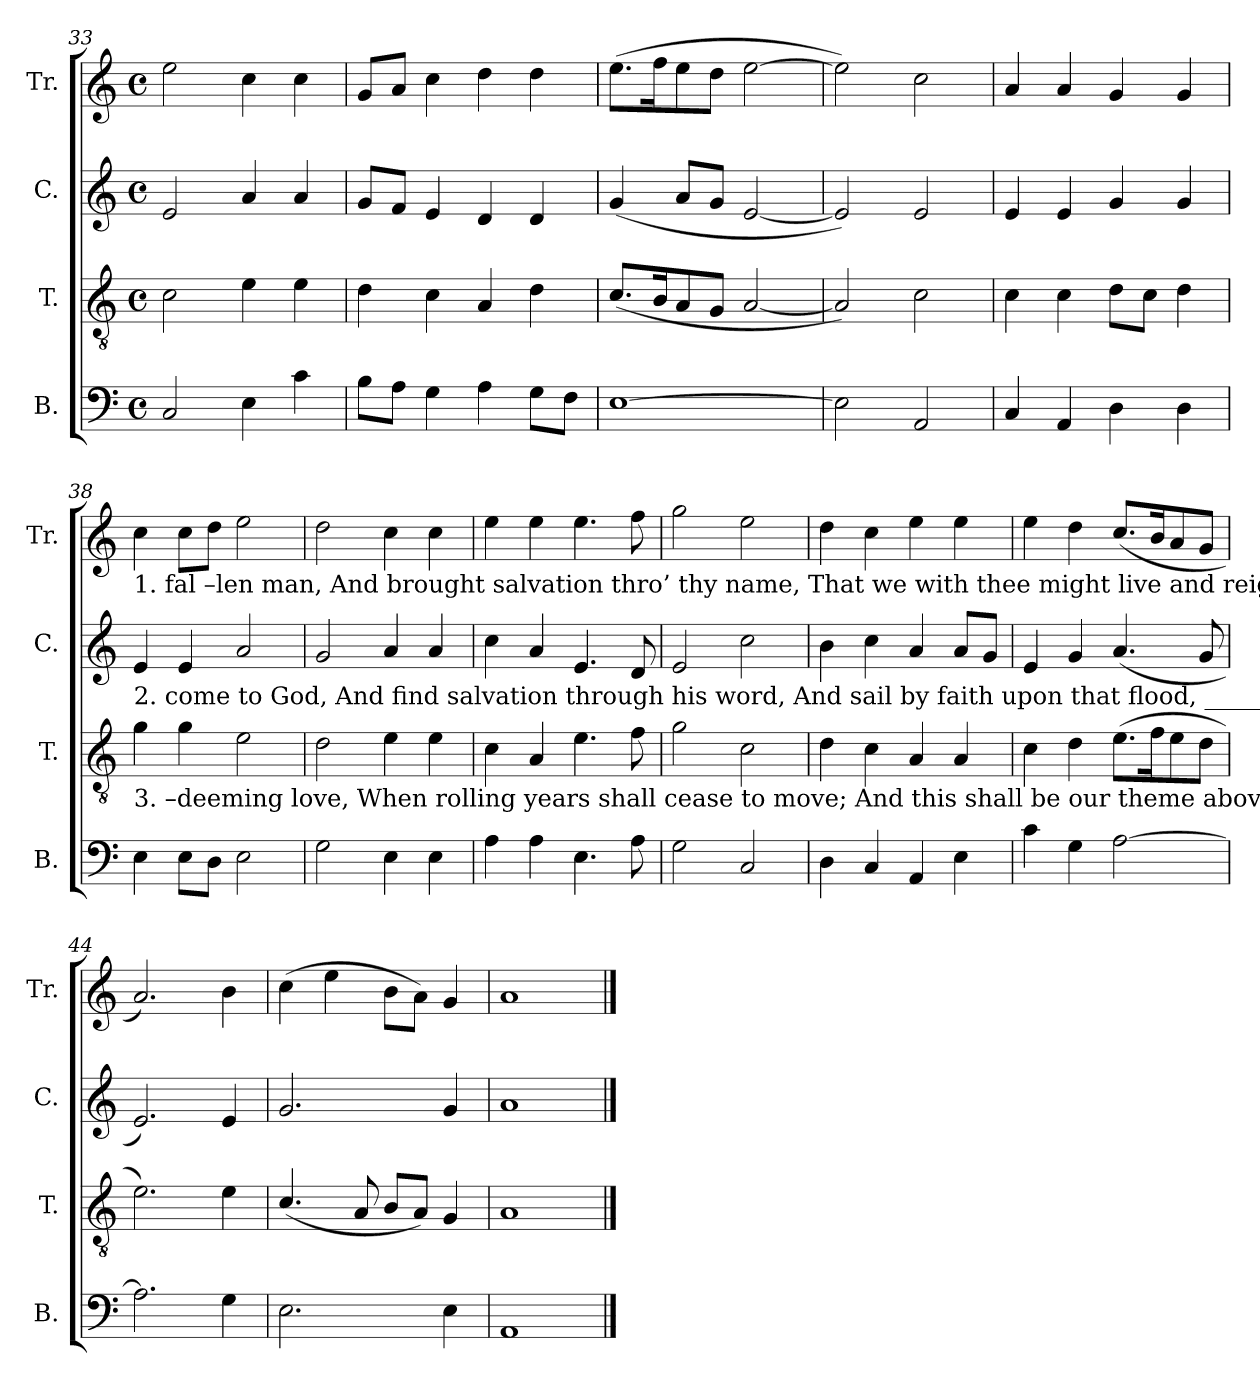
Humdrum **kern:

**kern	**kern	**kern	**kern
*part4	*part3	*part2	*part1
*staff4	*staff3	*staff2	*staff1
*I"B.	*I"T.	*I"C.	*I"Tr.
*I'B.	*I'T.	*I'C.	*I'Tr.
*clefF4	*clefGv2	*clefG2	*clefG2
*k[]	*k[]	*k[]	*k[]
*M4/4	*M4/4	*M4/4	*M4/4
*met(c)	*met(c)	*met(c)	*met(c)
=33	=33	=33	=33
2C/	2c\	2e/	2ee\
4E\	4e\	4a/	4cc\
4c\	4e\	4a/	4cc\
=34	=34	=34	=34
8B\L	4d\	8g/L	8g/L
8A\J	.	8f/J	8a/J
4G\	4c\	4e/	4cc\
4A\	4A/	4d/	4dd\
8G\L	4d\	4d/	4dd\
8F\J	.	.	.
=35	=35	=35	=35
[1E	(8.c/L	(4g/	(8.ee\L
.	16B/K	.	16ff\K
.	8A/	8a/L	8ee\
.	8G/J	8g/J	8dd\J
.	[2A/	[2e/	[2ee\
=36	=36	=36	=36
2E\]	2A/])	2e/])	2ee\])
2AA/	2c\	2e/	2cc\
=37	=37	=37	=37
4C/	4c\	4e/	4a/
4AA/	4c\	4e/	4a/
4D\	8d\L	4g/	4g/
.	8c\J	.	.
4D\	4d\	4g/	4g/
!!LO:LB:g=z
=38	=38	=38	=38
!	!	!	!LO:TX:b:t=1. fal –len man, And brought salvation thro’ thy name, That we with thee might live and reign ____________     In     end          –          less    day.
!	!	!LO:TX:b:t=2. come to God,  And find salvation through his word,  And sail by faith upon that flood, ________________        To     end         –          less   day.	!
!	!LO:TX:b:t=3. –deeming love, When rolling years shall cease to move;  And this shall be our theme above ____________     In      end         –         less    day.	!	!
4E\	4g\	4e/	4cc\
8E\L	4g\	4e/	8cc\L
8D\J	.	.	8dd\J
2E\	2e\	2a/	2ee\
=39	=39	=39	=39
2G\	2d\	2g/	2dd\
4E\	4e\	4a/	4cc\
4E\	4e\	4a/	4cc\
=40	=40	=40	=40
4A\	4c\	4cc\	4ee\
4A\	4A/	4a/	4ee\
4.E\	4.e\	4.e/	4.ee\
8A\	8f\	8d/	8ff\
=41	=41	=41	=41
2G\	2g\	2e/	2gg\
2C/	2c\	2cc\	2ee\
=42	=42	=42	=42
4D\	4d\	4b\	4dd\
4C/	4c\	4cc\	4cc\
4AA/	4A/	4a/	4ee\
4E\	4A/	8a/L	4ee\
.	.	8g/J	.
=43	=43	=43	=43
4c\	4c\	4e/	4ee\
4G\	4d\	4g/	4dd\
[2A\	(8.e\L	(4.a/	(8.cc/L
.	16f\K	.	16b/K
.	8e\	.	8a/
.	8d\J	8g/	8g/J
=44	=44	=44	=44
2.A\]	2.e\)	2.e/)	2.a/)
4G\	4e\	4e/	4b\
=45	=45	=45	=45
2.E\	(4.c/	2.g/	(4cc\
.	.	.	4ee\
.	8A/	.	.
.	8B/L	.	8b\L
.	8A/J)	.	8a\J)
4E\	4G/	4g/	4g/
=46	=46	=46	=46
1AA	1A	1a	1a
==	==	==	==
*-	*-	*-	*-
